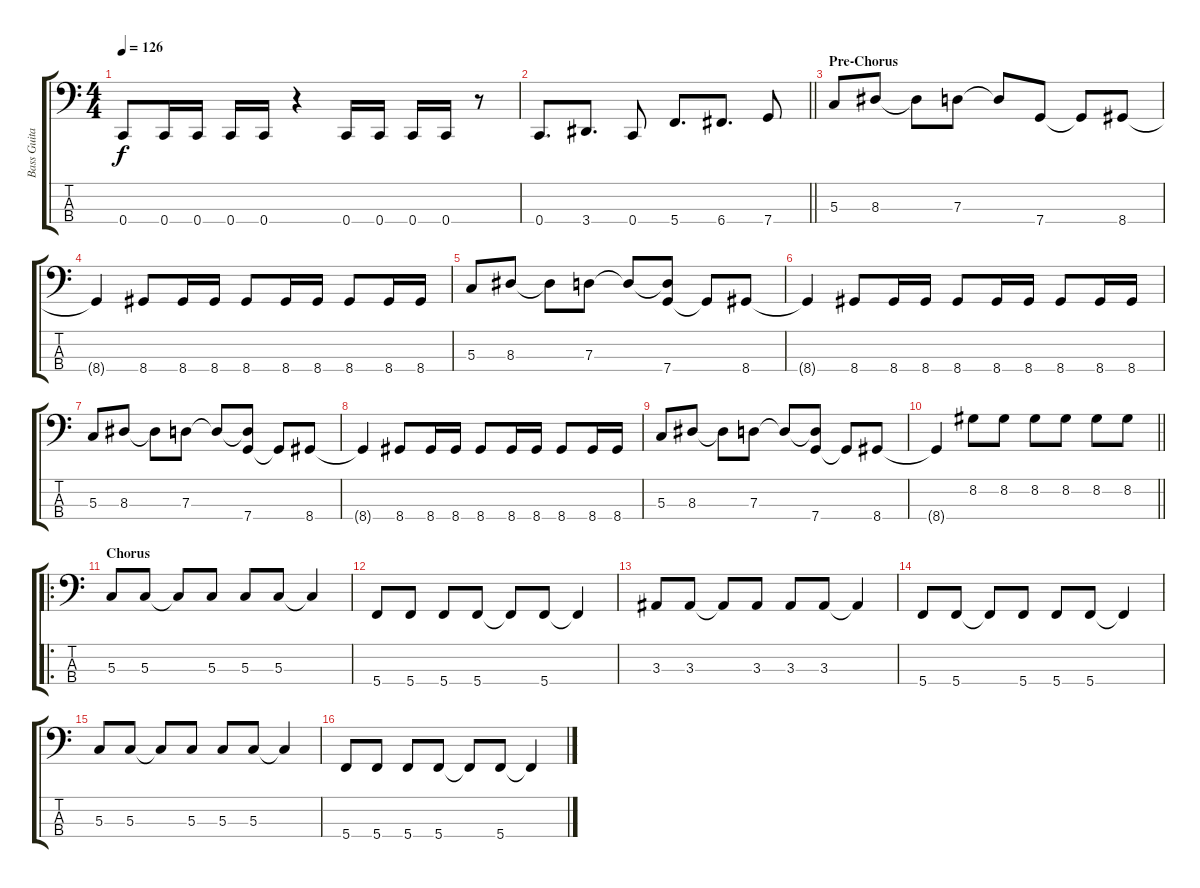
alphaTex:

\track ("Bass Guitar" "Bass Guita") {instrument electricbasspick}
\staff {score tabs}
\tuning (F2 C2 G1 C1) {hide}
\ts (4 4)
\tempo 126
\clef f4
\ks c
0.4.8{dy f} 0.4.16 0.4.16 0.4.16 0.4.16 r.4 0.4.16 0.4.16 0.4.16 0.4.16 r.8 |
\barLineRight lightlight
0.4.8{d} 3.4.8{d} 0.4.8 5.4.8{d} 6.4.8{d} 7.4.8 |
\section ("" "Pre-Chorus")
5.3.8 8.3.8 8.3{t}.8 7.3.8 7.3{t}.8 7.4.8 7.4{t}.8 8.4.8 |
8.4{t}.4 8.4.8 8.4.16 8.4.16 8.4.8 8.4.16 8.4.16 8.4.8 8.4.16 8.4.16 |
5.3.8 8.3.8 8.3{t}.8 7.3.8 7.3{t}.8 (7.3{t} 7.4).8 7.4{t}.8 8.4.8 |
8.4{t}.4 8.4.8 8.4.16 8.4.16 8.4.8 8.4.16 8.4.16 8.4.8 8.4.16 8.4.16 |
5.3.8 8.3.8 8.3{t}.8 7.3.8 7.3{t}.8 (7.3{t} 7.4).8 7.4{t}.8 8.4.8 |
8.4{t}.4 8.4.8 8.4.16 8.4.16 8.4.8 8.4.16 8.4.16 8.4.8 8.4.16 8.4.16 |
5.3.8 8.3.8 8.3{t}.8 7.3.8 7.3{t}.8 (7.3{t} 7.4).8 7.4{t}.8 8.4.8 |
\barLineRight lightlight
8.4{t}.4 8.2.8 8.2.8 8.2.8 8.2.8 8.2.8 8.2.8 |
\ro
\section ("" "Chorus")
5.3.8 5.3.8 5.3{t}.8 5.3.8 5.3.8 5.3.8 5.3{t}.4 |
5.4.8 5.4.8 5.4.8 5.4.8 5.4{t}.8 5.4.8 5.4{t}.4 |
3.3.8 3.3.8 3.3{t}.8 3.3.8 3.3.8 3.3.8 3.3{t}.4 |
5.4.8 5.4.8 5.4{t}.8 5.4.8 5.4.8 5.4.8 5.4{t}.4 |
5.3.8 5.3.8 5.3{t}.8 5.3.8 5.3.8 5.3.8 5.3{t}.4 |
5.4.8 5.4.8 5.4.8 5.4.8 5.4{t}.8 5.4.8 5.4{t}.4
